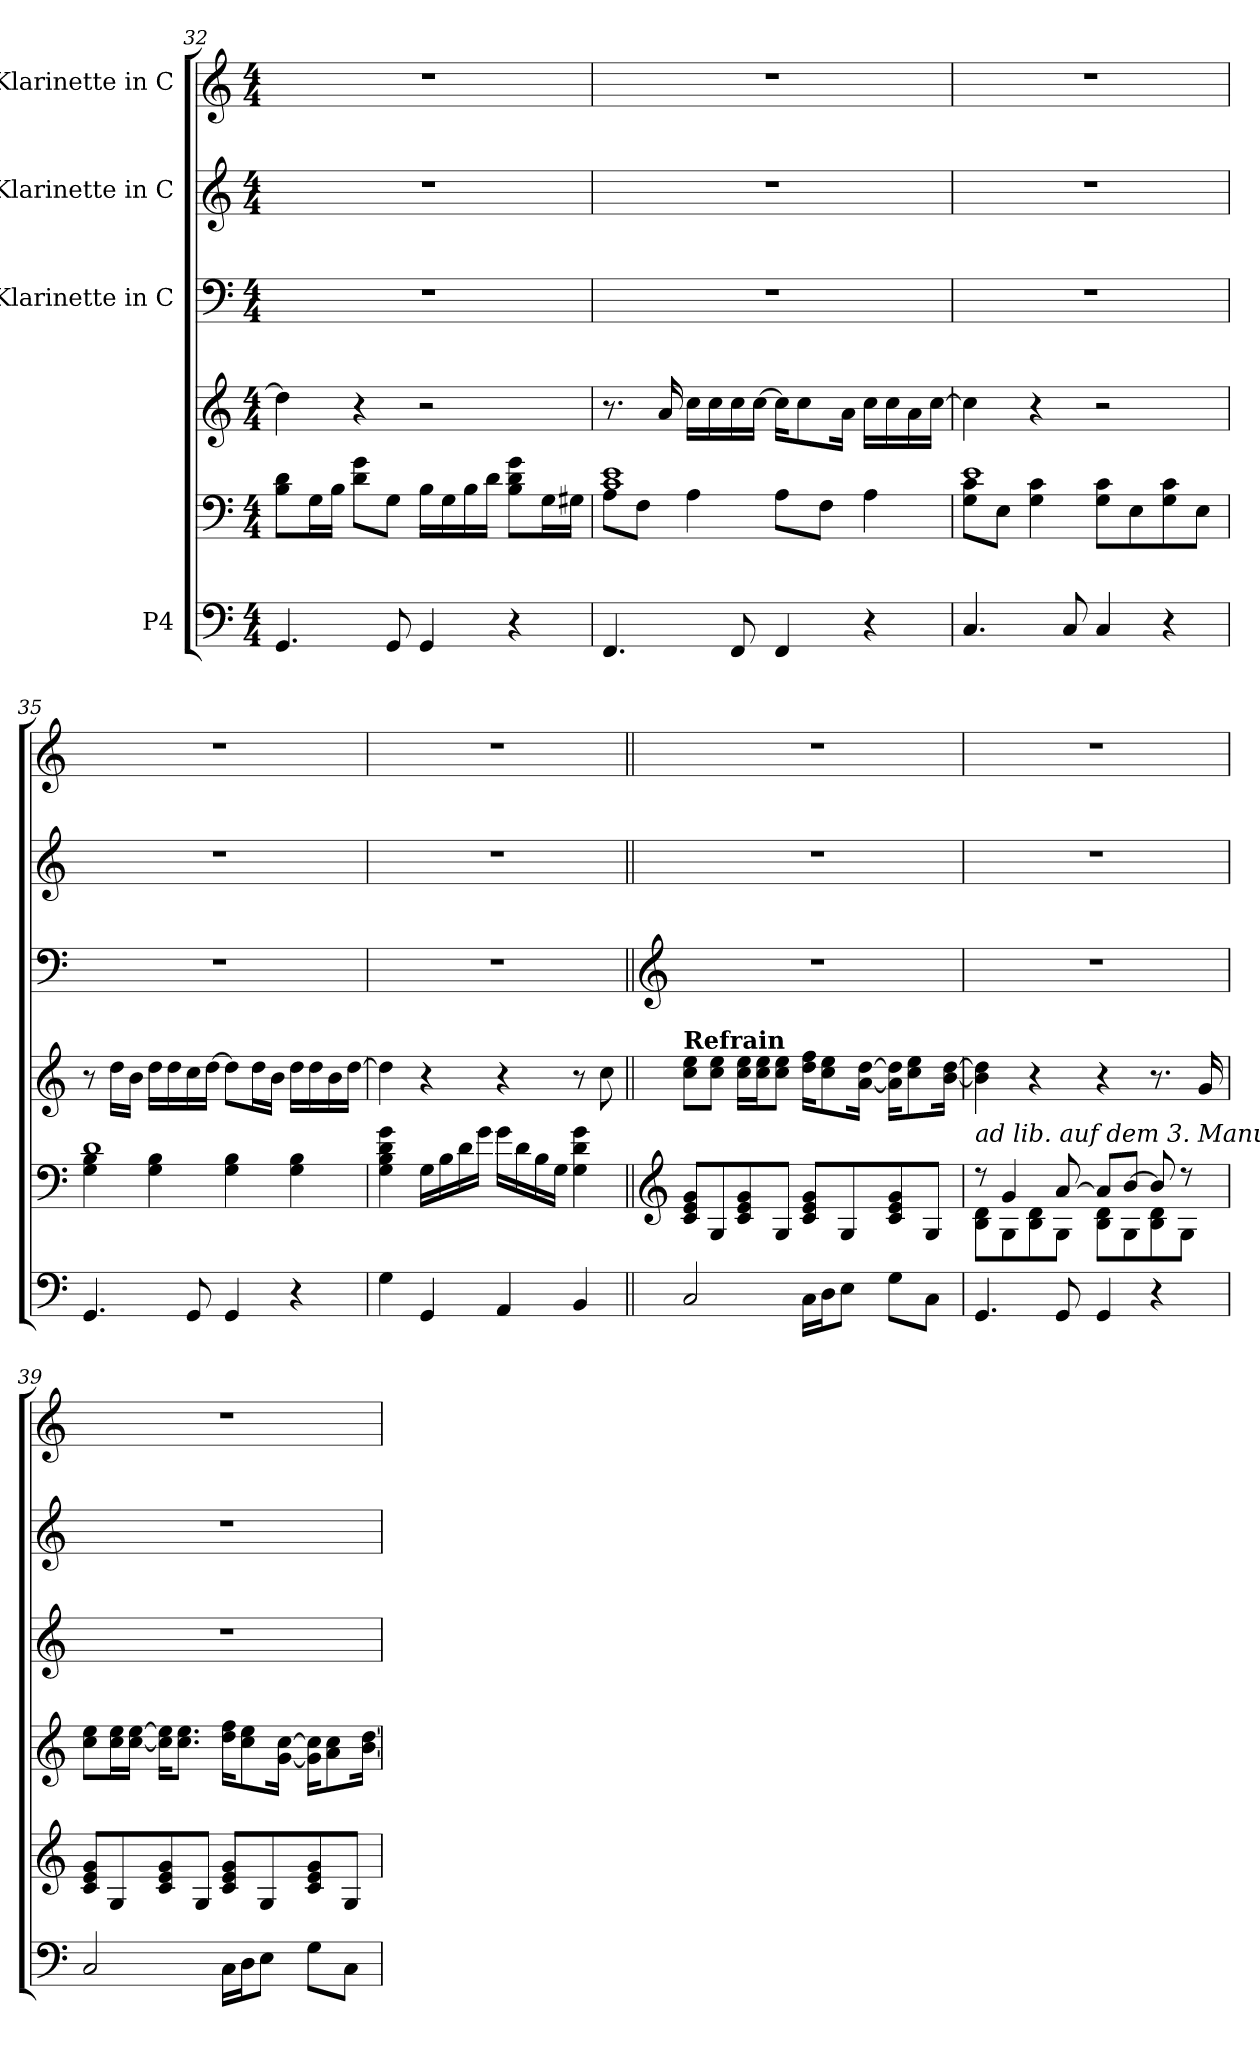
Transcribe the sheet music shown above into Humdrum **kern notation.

**kern	**kern	**kern	**kern	**kern	**kern
*part4	*part4	*part4	*part3	*part2	*part1
*staff6	*staff5	*staff4	*staff3	*staff2	*staff1
*I"P4	*	*	*I"Klarinette in C	*I"Klarinette in C	*I"Klarinette in C
*clefF4	*clefF4	*clefG2	*clefF4	*clefG2	*clefG2
*k[]	*k[]	*k[]	*k[]	*k[]	*k[]
*C:	*C:	*C:	*C:	*C:	*C:
*M4/4	*M4/4	*M4/4	*M4/4	*M4/4	*M4/4
=32	=32	=32	=32	=32	=32
4.GGi/	8Bi\ 8diL	4ddi\]	1r	1r	1r
.	16Gi\L	.	.	.	.
.	16Bi\JJ	.	.	.	.
.	8di\ 8giL	4r	.	.	.
8GGi/	8Gi\J	.	.	.	.
4GGi/	16Bi\LL	2r	.	.	.
.	16Gi\	.	.	.	.
.	16Bi\	.	.	.	.
.	16di\JJ	.	.	.	.
4r	8Bi\ 8di 8giL	.	.	.	.
.	16Gi\L	.	.	.	.
.	16G#Xi\JJ	.	.	.	.
!!LO:LB:g=z
=33	=33	=33	=33	=33	=33
*	*^	*	*	*	*
4.FFi/	1ci 1ei	8Ai\L	8.r	1r	1r	1r
.	.	8Fi\J	.	.	.	.
.	.	.	16ai/	.	.	.
.	.	4Ai\	16cci\LL	.	.	.
.	.	.	16cci\	.	.	.
8FFi/	.	.	16cci\	.	.	.
.	.	.	[16cci\JJ	.	.	.
4FFi/	.	8Ai\L	16cci\KL]	.	.	.
.	.	.	8cci\	.	.	.
.	.	8Fi\J	.	.	.	.
.	.	.	16ai\Jk	.	.	.
4r	.	4Ai\	16cci\LL	.	.	.
.	.	.	16cci\	.	.	.
.	.	.	16ai\	.	.	.
.	.	.	[16cci\JJ	.	.	.
=34	=34	=34	=34	=34	=34	=34
4.Ci/	1ei	8Gi\ 8ciL	4cci\]	1r	1r	1r
.	.	8Ei\J	.	.	.	.
.	.	4Gi\ 4ci	4r	.	.	.
8Ci/	.	.	.	.	.	.
4Ci/	.	8Gi\ 8ciL	2r	.	.	.
.	.	8Ei\	.	.	.	.
4r	.	8Gi\ 8ci	.	.	.	.
.	.	8Ei\J	.	.	.	.
=35	=35	=35	=35	=35	=35	=35
4.GGi/	1di	4Gi\ 4Bi	8r	1r	1r	1r
.	.	.	16ddi\LL	.	.	.
.	.	.	16bi\JJ	.	.	.
.	.	4Gi\ 4Bi	16ddi\LL	.	.	.
.	.	.	16ddi\	.	.	.
8GGi/	.	.	16cci\	.	.	.
.	.	.	[16ddi\JJ	.	.	.
4GGi/	.	4Gi\ 4Bi	8ddi\L]	.	.	.
.	.	.	16ddi\L	.	.	.
.	.	.	16bi\JJ	.	.	.
4r	.	4Gi\ 4Bi	16ddi\LL	.	.	.
.	.	.	16ddi\	.	.	.
.	.	.	16bi\	.	.	.
.	.	.	[16ddi\JJ	.	.	.
*	*v	*v	*	*	*	*
=36	=36	=36	=36	=36	=36
4Gi\	4Gi\ 4Bi 4di 4gi	4ddi\]	1r	1r	1r
4GGi/	16Gi\LL	4r	.	.	.
.	16Bi\	.	.	.	.
.	16di\	.	.	.	.
.	16gi\JJ	.	.	.	.
4AAi/	16gi\LL	4r	.	.	.
.	16di\	.	.	.	.
.	16Bi\	.	.	.	.
.	16Gi\JJ	.	.	.	.
4BBi/	4Gi\ 4di 4gi	8r	.	.	.
.	.	8cci\	.	.	.
!!LO:PB:g=z
=37||	=37||	=37||	=37||	=37||	=37||
*	*clefG2	*	*clefG2	*	*
!	!	!LO:TX:a:B:t=Refrain	!	!	!
2Ci/	8ci/ 8ei 8giL	8cci\ 8eeiL	1r	1r	1r
.	8Gi/	8cci\ 8eeiJ	.	.	.
.	8ci/ 8ei 8gi	16cci\ 16eeiLL	.	.	.
.	.	16cci\ 16eeiJ	.	.	.
.	8Gi/J	8cci\ 8eeiJ	.	.	.
16Ci\LL	8ci/ 8ei 8giL	16ddi\ 16ffiKL	.	.	.
16Di\J	.	8cci\ 8eei	.	.	.
8Ei\J	8Gi/	.	.	.	.
.	.	[16ai\ [16ddiJk	.	.	.
8Gi\L	8ci/ 8ei 8gi	16ai\] 16ddi]KL	.	.	.
.	.	8cci\ 8eei	.	.	.
8Ci\J	8Gi/J	.	.	.	.
.	.	[16bi\ [16ddiJk	.	.	.
=38	=38	=38	=38	=38	=38
*	*^	*	*	*	*
!	!LO:TX:a:i:t=ad lib. auf dem 3. Manual	!	!	!	!	!
4.GGi/	8r	8Bi\ 8diL	4bi\] 4ddi]	1r	1r	1r
.	4gi/	8Gi\	.	.	.	.
.	.	8Bi\ 8di	4r	.	.	.
8GGi/	[8ai/	8Gi\J	.	.	.	.
4GGi/	8ai/L]	8Bi\ 8diL	4r	.	.	.
.	[8bi/J	8Gi\	.	.	.	.
4r	8bi/]	8Bi\ 8di	8.r	.	.	.
.	8r	8Gi\J	.	.	.	.
.	.	.	16gi/	.	.	.
=39	=39	=39	=39	=39	=39	=39
2Ci/	8ryy	8ci/ 8ei 8giL	8cci\ 8eeiL	1r	1r	1r
.	8ryy	8Gi/	16cci\ 16eeiL	.	.	.
.	.	.	[16cci\ [16eeiJJ	.	.	.
.	4ryy	8ci/ 8ei 8gi	16cci\] 16eei]KL	.	.	.
.	.	.	8.cci\ 8.eeiJ	.	.	.
.	.	8Gi/J	.	.	.	.
16Ci\LL	2ryy	8ci/ 8ei 8giL	16ddi\ 16ffiKL	.	.	.
16Di\J	.	.	8cci\ 8eei	.	.	.
8Ei\J	.	8Gi/	.	.	.	.
.	.	.	[16gi\ [16cciJk	.	.	.
8Gi\L	.	8ci/ 8ei 8gi	16gi\] 16cci]KL	.	.	.
.	.	.	8ai\ 8cci	.	.	.
8Ci\J	.	8Gi/J	.	.	.	.
.	.	.	[16bi\ [16ddiJk	.	.	.
*	*v	*v	*	*	*	*
=	=	=	=	=	=
*-	*-	*-	*-	*-	*-
